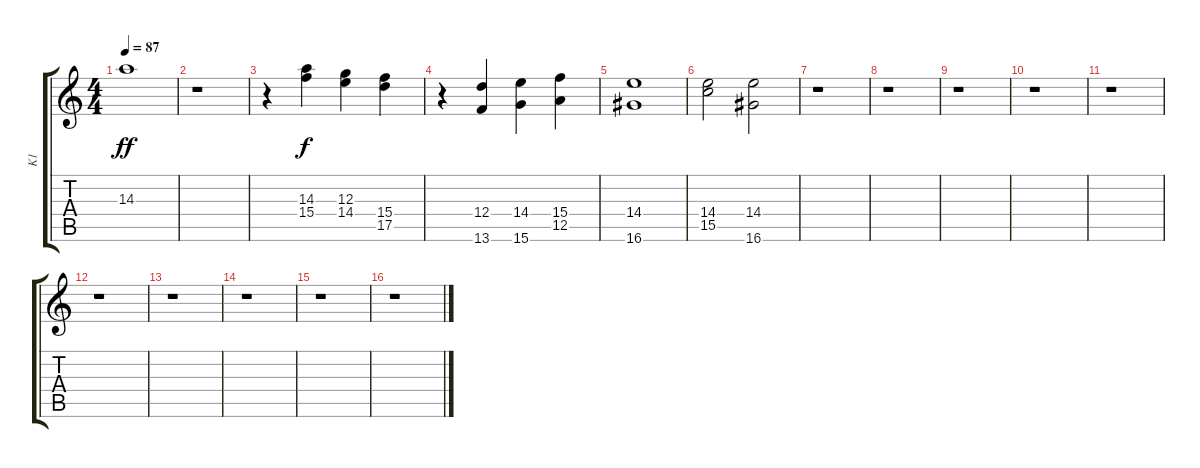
\track ("K1" "K1") {instrument flute}
\staff {score tabs}
\tuning (E5 B4 G4 D4 A3 E3) {hide}
\ts (4 4)
\tempo 87
\clef g2
\ks c
14.3.1{dy ff} |
r.1 |
r.4 (14.3 15.4).4{dy f} (12.3 14.4).4 (15.4 17.5).4 |
r.4 (12.4 13.6).4 (14.4 15.6).4 (15.4 12.5).4 |
(14.4 16.6).1 |
(14.4 15.5).2 (14.4 16.6).2 |
r.1 |
r.1 |
r.1 |
r.1 |
r.1 |
r.1 |
r.1 |
r.1 |
r.1 |
r.1
